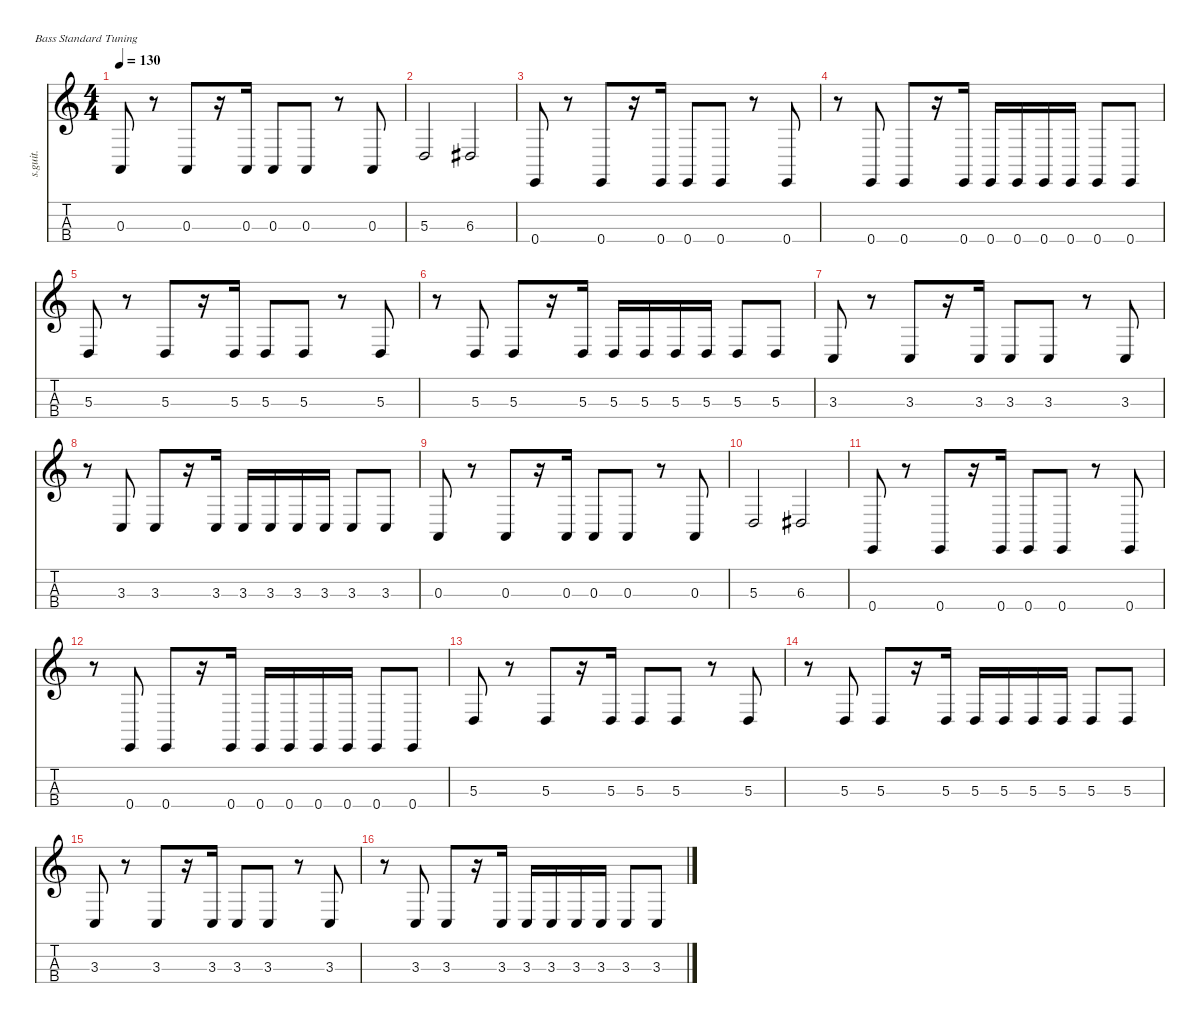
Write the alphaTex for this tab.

\defaultSystemsLayout 4
\hideDynamics
\bracketExtendMode nobrackets
\otherSystemsTrackNameOrientation horizontal
\track ("Bass" "s.guit.") {instrument acousticguitarsteel}
\staff {score tabs}
\tuning (G2 D2 A1 E1)
\ts (4 4)
\tempo 130
\clef g2
\ks c
0.3.8{dy f} r.8 0.3.8 r.16 0.3.16 0.3.8 0.3.8 r.8 0.3.8 |
5.3.2 6.3{acc #}.2 |
0.4.8 r.8 0.4.8 r.16 0.4.16 0.4.8 0.4.8 r.8 0.4.8 |
r.8 0.4.8 0.4.8 r.16 0.4.16 0.4.16 0.4.16 0.4.16 0.4.16 0.4.8 0.4.8 |
5.3.8 r.8 5.3.8 r.16 5.3.16 5.3.8 5.3.8 r.8 5.3.8 |
r.8 5.3.8 5.3.8 r.16 5.3.16 5.3.16 5.3.16 5.3.16 5.3.16 5.3.8 5.3.8 |
3.3.8 r.8 3.3.8 r.16 3.3.16 3.3.8 3.3.8 r.8 3.3.8 |
r.8 3.3.8 3.3.8 r.16 3.3.16 3.3.16 3.3.16 3.3.16 3.3.16 3.3.8 3.3.8 |
0.3.8 r.8 0.3.8 r.16 0.3.16 0.3.8 0.3.8 r.8 0.3.8 |
5.3.2 6.3{acc #}.2 |
0.4.8 r.8 0.4.8 r.16 0.4.16 0.4.8 0.4.8 r.8 0.4.8 |
r.8 0.4.8 0.4.8 r.16 0.4.16 0.4.16 0.4.16 0.4.16 0.4.16 0.4.8 0.4.8 |
5.3.8 r.8 5.3.8 r.16 5.3.16 5.3.8 5.3.8 r.8 5.3.8 |
r.8 5.3.8 5.3.8 r.16 5.3.16 5.3.16 5.3.16 5.3.16 5.3.16 5.3.8 5.3.8 |
3.3.8 r.8 3.3.8 r.16 3.3.16 3.3.8 3.3.8 r.8 3.3.8 |
r.8 3.3.8 3.3.8 r.16 3.3.16 3.3.16 3.3.16 3.3.16 3.3.16 3.3.8 3.3.8
